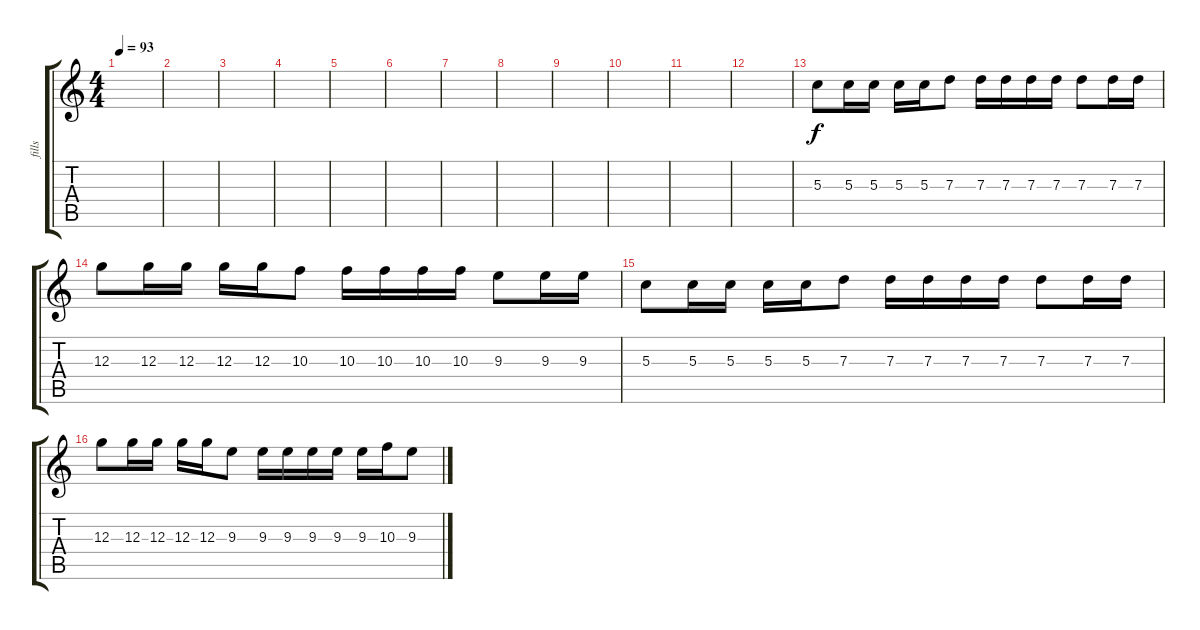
\track ("fills" "fills") {instrument distortionguitar}
\staff {score tabs}
\tuning (E4 B3 G3 D3 A2 D2) {hide}
\ts (4 4)
\tempo 93
\clef g2
\ks c
|
|
|
|
|
|
|
|
|
|
|
|
5.3.8 5.3.16 5.3.16 5.3.16 5.3.16 7.3.8 7.3.16 7.3.16 7.3.16 7.3.16 7.3.8 7.3.16 7.3.16 |
12.3.8 12.3.16 12.3.16 12.3.16 12.3.16 10.3.8 10.3.16 10.3.16 10.3.16 10.3.16 9.3.8 9.3.16 9.3.16 |
5.3.8 5.3.16 5.3.16 5.3.16 5.3.16 7.3.8 7.3.16 7.3.16 7.3.16 7.3.16 7.3.8 7.3.16 7.3.16 |
12.3.8 12.3.16 12.3.16 12.3.16 12.3.16 9.3.8 9.3.16 9.3.16 9.3.16 9.3.16 9.3.16 10.3.16 9.3.8
